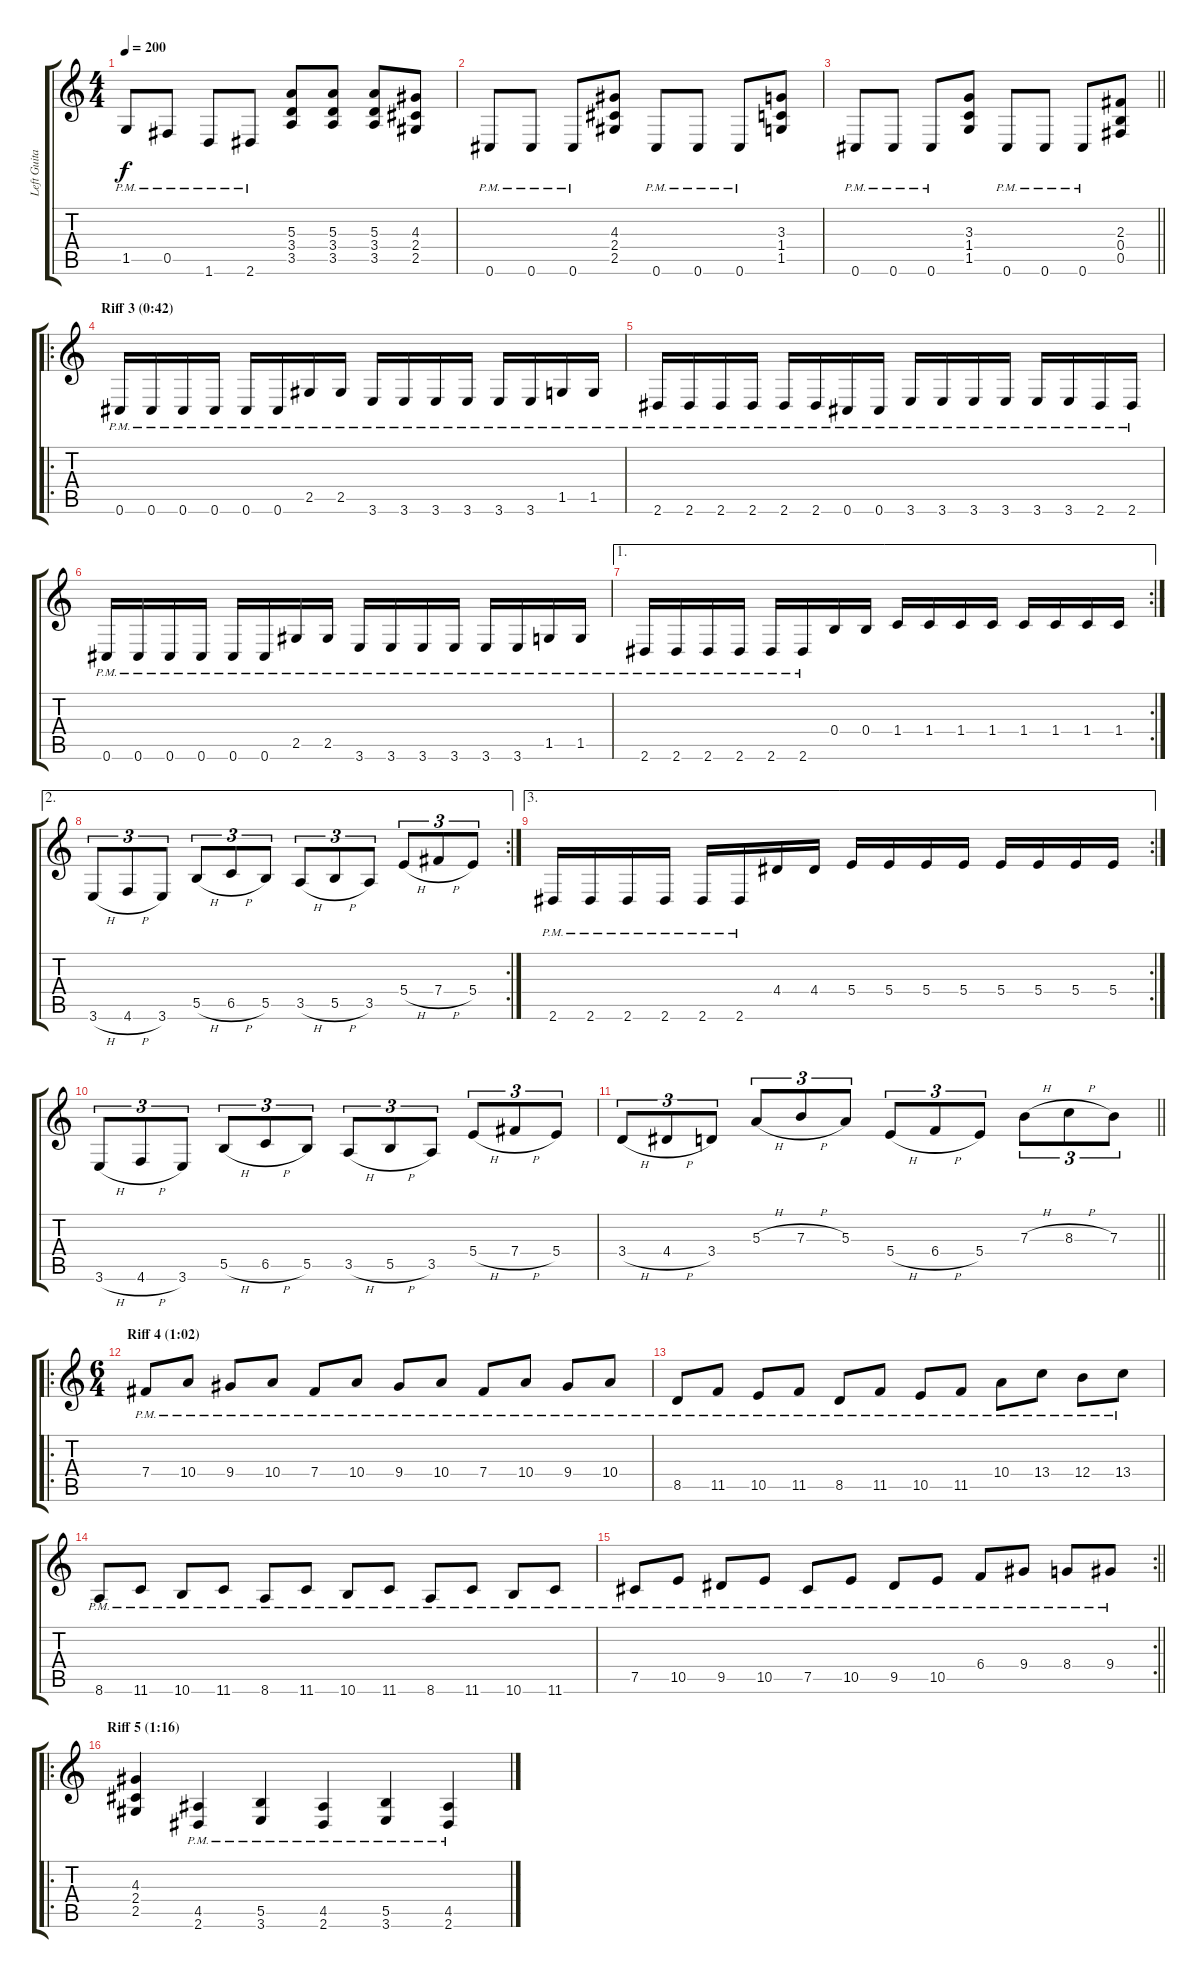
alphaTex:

\track ("Left Guitar" "Left Guita") {instrument distortionguitar}
\staff {score tabs}
\tuning (Db4 Ab3 E3 B2 Gb2 Db2) {hide}
\ts (4 4)
\tempo 200
\clef g2
\ks c
1.5{pm}.8{dy f} 0.5{pm}.8 1.6{pm}.8 2.6{pm}.8 (5.3 3.4 3.5).8 (5.3 3.4 3.5).8 (5.3 3.4 3.5).8 (4.3 2.4 2.5).8 |
0.6{pm}.8 0.6{pm}.8 0.6{pm}.8 (4.3 2.4 2.5).8 0.6{pm}.8 0.6{pm}.8 0.6{pm}.8 (3.3 1.4 1.5).8 |
\barLineRight lightlight
0.6{pm}.8 0.6{pm}.8 0.6{pm}.8 (3.3 1.4 1.5).8 0.6{pm}.8 0.6{pm}.8 0.6{pm}.8 (2.3 0.4 0.5).8 |
\ro
\section ("" "Riff 3 (0:42)")
0.6{pm}.16 0.6{pm}.16 0.6{pm}.16 0.6{pm}.16 0.6{pm}.16 0.6{pm}.16 2.5{pm}.16 2.5{pm}.16 3.6{pm}.16 3.6{pm}.16 3.6{pm}.16 3.6{pm}.16 3.6{pm}.16 3.6{pm}.16 1.5{pm}.16 1.5{pm}.16 |
2.6{pm}.16 2.6{pm}.16 2.6{pm}.16 2.6{pm}.16 2.6{pm}.16 2.6{pm}.16 0.6{pm}.16 0.6{pm}.16 3.6{pm}.16 3.6{pm}.16 3.6{pm}.16 3.6{pm}.16 3.6{pm}.16 3.6{pm}.16 2.6{pm}.16 2.6{pm}.16 |
0.6{pm}.16 0.6{pm}.16 0.6{pm}.16 0.6{pm}.16 0.6{pm}.16 0.6{pm}.16 2.5{pm}.16 2.5{pm}.16 3.6{pm}.16 3.6{pm}.16 3.6{pm}.16 3.6{pm}.16 3.6{pm}.16 3.6{pm}.16 1.5{pm}.16 1.5{pm}.16 |
\ae 1
\rc 2
2.6{pm}.16 2.6{pm}.16 2.6{pm}.16 2.6{pm}.16 2.6{pm}.16 2.6{pm}.16 0.4.16 0.4.16 1.4.16 1.4.16 1.4.16 1.4.16 1.4.16 1.4.16 1.4.16 1.4.16 |
\ae 2
\rc 2
3.6{h}.8{tu (3 2)} 4.6{h}.8{tu (3 2)} 3.6.8{tu (3 2)} 5.5{h}.8{tu (3 2)} 6.5{h}.8{tu (3 2)} 5.5.8{tu (3 2)} 3.5{h}.8{tu (3 2)} 5.5{h}.8{tu (3 2)} 3.5.8{tu (3 2)} 5.4{h}.8{tu (3 2)} 7.4{h}.8{tu (3 2)} 5.4.8{tu (3 2)} |
\ae 3
\rc 2
2.6{pm}.16 2.6{pm}.16 2.6{pm}.16 2.6{pm}.16 2.6{pm}.16 2.6{pm}.16 4.4.16 4.4.16 5.4.16 5.4.16 5.4.16 5.4.16 5.4.16 5.4.16 5.4.16 5.4.16 |
3.6{h}.8{tu (3 2)} 4.6{h}.8{tu (3 2)} 3.6.8{tu (3 2)} 5.5{h}.8{tu (3 2)} 6.5{h}.8{tu (3 2)} 5.5.8{tu (3 2)} 3.5{h}.8{tu (3 2)} 5.5{h}.8{tu (3 2)} 3.5.8{tu (3 2)} 5.4{h}.8{tu (3 2)} 7.4{h}.8{tu (3 2)} 5.4.8{tu (3 2)} |
\barLineRight lightlight
3.4{h}.8{tu (3 2)} 4.4{h}.8{tu (3 2)} 3.4.8{tu (3 2)} 5.3{h}.8{tu (3 2)} 7.3{h}.8{tu (3 2)} 5.3.8{tu (3 2)} 5.4{h}.8{tu (3 2)} 6.4{h}.8{tu (3 2)} 5.4.8{tu (3 2)} 7.3{h}.8{tu (3 2)} 8.3{h}.8{tu (3 2)} 7.3.8{tu (3 2)} |
\ro
\ts (6 4)
\section ("" "Riff 4 (1:02)")
7.4{pm}.8 10.4{pm}.8 9.4{pm}.8 10.4{pm}.8 7.4{pm}.8 10.4{pm}.8 9.4{pm}.8 10.4{pm}.8 7.4{pm}.8 10.4{pm}.8 9.4{pm}.8 10.4{pm}.8 |
8.5{pm}.8 11.5{pm}.8 10.5{pm}.8 11.5{pm}.8 8.5{pm}.8 11.5{pm}.8 10.5{pm}.8 11.5{pm}.8 10.4{pm}.8 13.4{pm}.8 12.4{pm}.8 13.4{pm}.8 |
8.6{pm}.8 11.6{pm}.8 10.6{pm}.8 11.6{pm}.8 8.6{pm}.8 11.6{pm}.8 10.6{pm}.8 11.6{pm}.8 8.6{pm}.8 11.6{pm}.8 10.6{pm}.8 11.6{pm}.8 |
\rc 2
\barLineRight lightlight
7.5{pm}.8 10.5{pm}.8 9.5{pm}.8 10.5{pm}.8 7.5{pm}.8 10.5{pm}.8 9.5{pm}.8 10.5{pm}.8 6.4{pm}.8 9.4{pm}.8 8.4{pm}.8 9.4{pm}.8 |
\ro
\section ("" "Riff 5 (1:16)")
(4.3 2.4 2.5).4 (4.5{pm} 2.6{pm}).4 (5.5{pm} 3.6{pm}).4 (4.5{pm} 2.6{pm}).4 (5.5{pm} 3.6{pm}).4 (4.5{pm} 2.6{pm}).4
